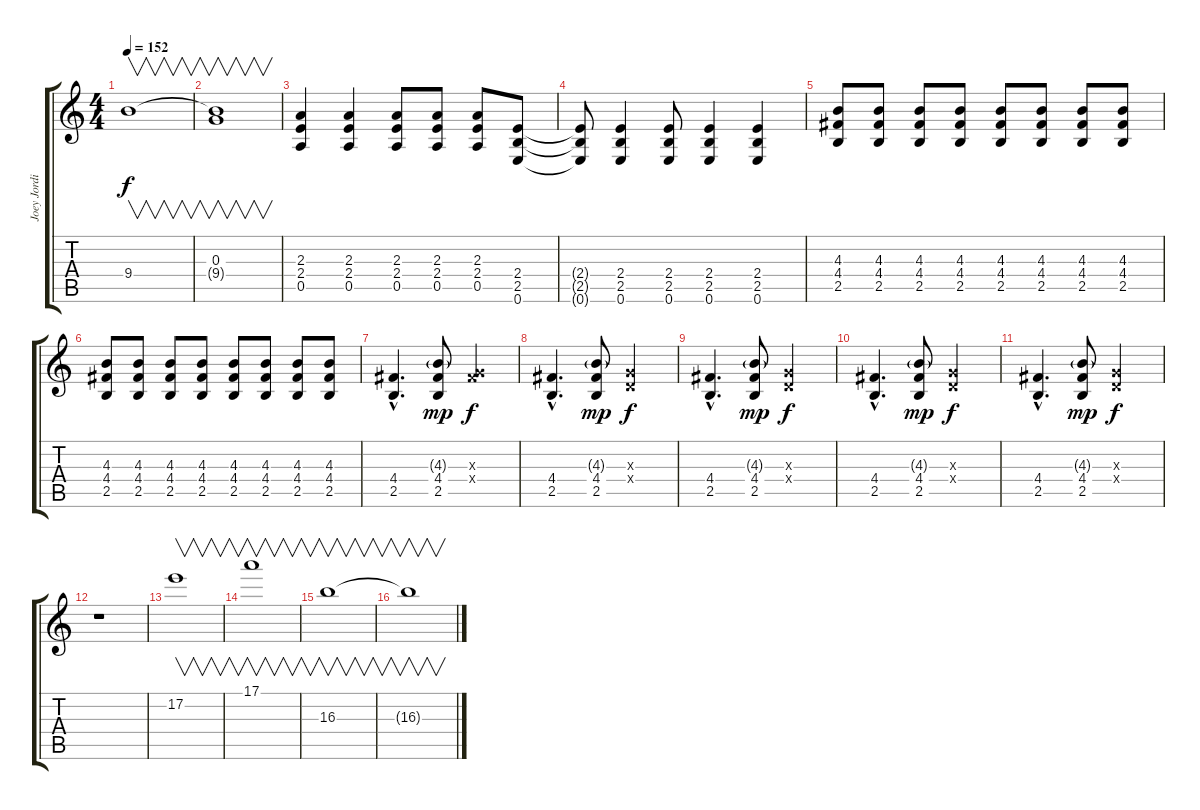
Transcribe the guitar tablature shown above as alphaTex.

\track ("Joey Jordisson" "Joey Jordi") {instrument distortionguitar}
\staff {score tabs}
\tuning (E4 B3 G3 D3 A2 E2) {hide}
\ts (4 4)
\tempo 152
\clef g2
\ks c
9.4.1{v dy f} |
(0.3 9.4{t}).1{v} |
(2.3 2.4 0.5).4 (2.3 2.4 0.5).4 (2.3 2.4 0.5).8 (2.3 2.4 0.5).8 (2.3 2.4 0.5).8 (2.4 2.5 0.6).8 |
(2.4{t} 2.5{t} 0.6{t}).8 (2.4 2.5 0.6).4 (2.4 2.5 0.6).8 (2.4 2.5 0.6).4 (2.4 2.5 0.6).4 |
(4.3 4.4 2.5).8 (4.3 4.4 2.5).8 (4.3 4.4 2.5).8 (4.3 4.4 2.5).8 (4.3 4.4 2.5).8 (4.3 4.4 2.5).8 (4.3 4.4 2.5).8 (4.3 4.4 2.5).8 |
(4.3 4.4 2.5).8 (4.3 4.4 2.5).8 (4.3 4.4 2.5).8 (4.3 4.4 2.5).8 (4.3 4.4 2.5).8 (4.3 4.4 2.5).8 (4.3 4.4 2.5).8 (4.3 4.4 2.5).8 |
(4.4{hac} 2.5{hac}).4{d} (4.3{g} 4.4 2.5).8{dy mp} (0.3{x} 4.4{x}).2{dy f} |
(4.4{hac} 2.5{hac}).4{d} (4.3{g} 4.4 2.5).8{dy mp} (0.3{x} 0.4{x}).2{dy f} |
(4.4{hac} 2.5{hac}).4{d} (4.3{g} 4.4 2.5).8{dy mp} (0.3{x} 0.4{x}).2{dy f} |
(4.4{hac} 2.5{hac}).4{d} (4.3{g} 4.4 2.5).8{dy mp} (0.3{x} 0.4{x}).2{dy f} |
(4.4{hac} 2.5{hac}).4{d} (4.3{g} 4.4 2.5).8{dy mp} (0.3{x} 0.4{x}).2{dy f} |
r.1 |
17.2.1{v} |
17.1.1{v} |
16.3.1{v} |
16.3{t}.1{v}
